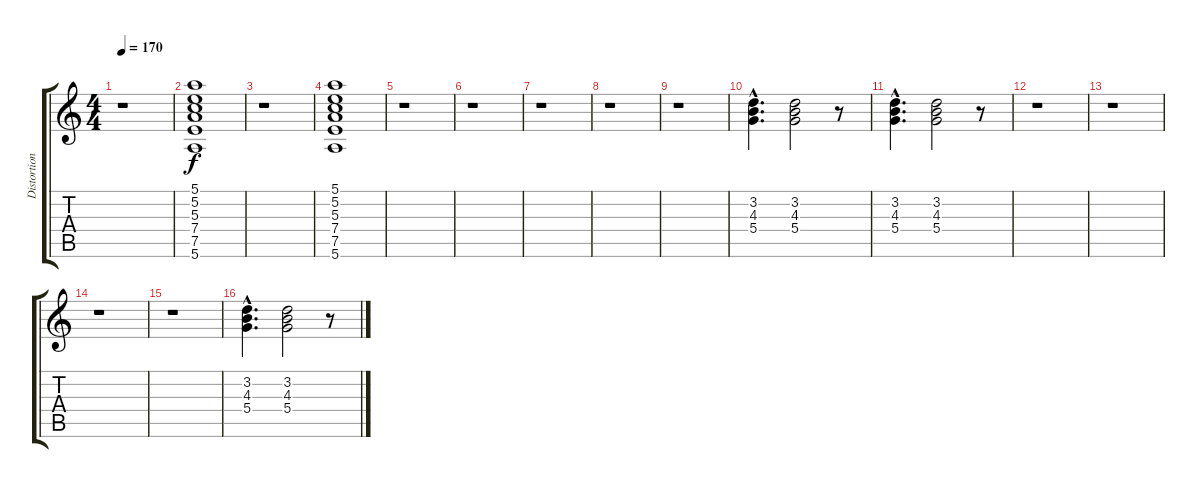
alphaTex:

\track ("Distortion FX" "Distortion") {instrument distortionguitar}
\staff {score tabs}
\tuning (E4 B3 G3 D3 A2 E2) {hide}
\ts (4 4)
\tempo 170
\clef g2
\ks c
r.1{dy f instrument distortionguitar} |
(5.1 5.2 5.3 7.4 7.5 5.6).1 |
r.1 |
(5.1 5.2 5.3 7.4 7.5 5.6).1 |
r.1 |
r.1 |
r.1 |
r.1 |
r.1 |
(3.2{hac} 4.3{hac} 5.4{hac}).4{d} (3.2 4.3 5.4).2 r.8 |
(3.2{hac} 4.3{hac} 5.4{hac}).4{d} (3.2 4.3 5.4).2 r.8 |
r.1 |
r.1 |
r.1 |
r.1 |
(3.2{hac} 4.3{hac} 5.4{hac}).4{d} (3.2 4.3 5.4).2 r.8
